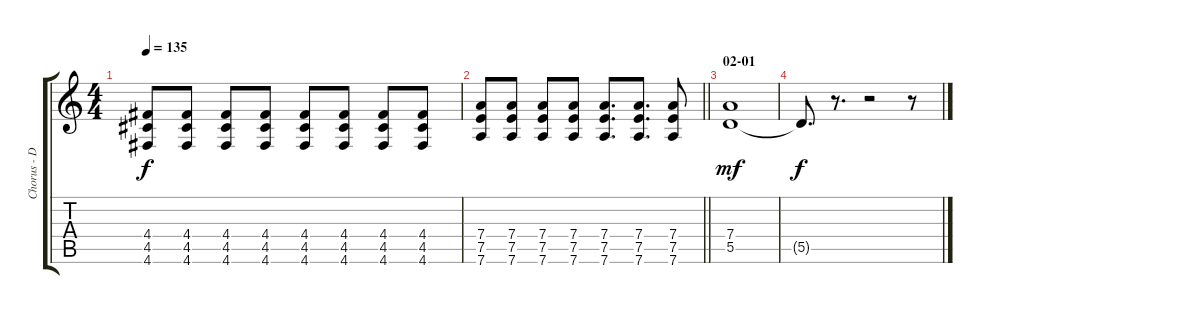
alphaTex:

\track ("Chorus - Distortion" "Chorus - D") {instrument distortionguitar}
\staff {score tabs}
\tuning (E4 B3 G3 D3 A2 D2) {hide}
\ts (4 4)
\tempo 135
\clef g2
\ks c
(4.4 4.5 4.6).8{dy f} (4.4 4.5 4.6).8 (4.4 4.5 4.6).8 (4.4 4.5 4.6).8 (4.4 4.5 4.6).8 (4.4 4.5 4.6).8 (4.4 4.5 4.6).8 (4.4 4.5 4.6).8 |
\barLineRight lightlight
(7.4 7.5 7.6).8 (7.4 7.5 7.6).8 (7.4 7.5 7.6).8 (7.4 7.5 7.6).8 (7.4 7.5 7.6).8{d} (7.4 7.5 7.6).8{d} (7.4 7.5 7.6).8 |
\section ("" "02-01")
(7.4 5.5).1{dy mf} |
5.5{t}.8{d dy f} r.8{d} r.2 r.8
